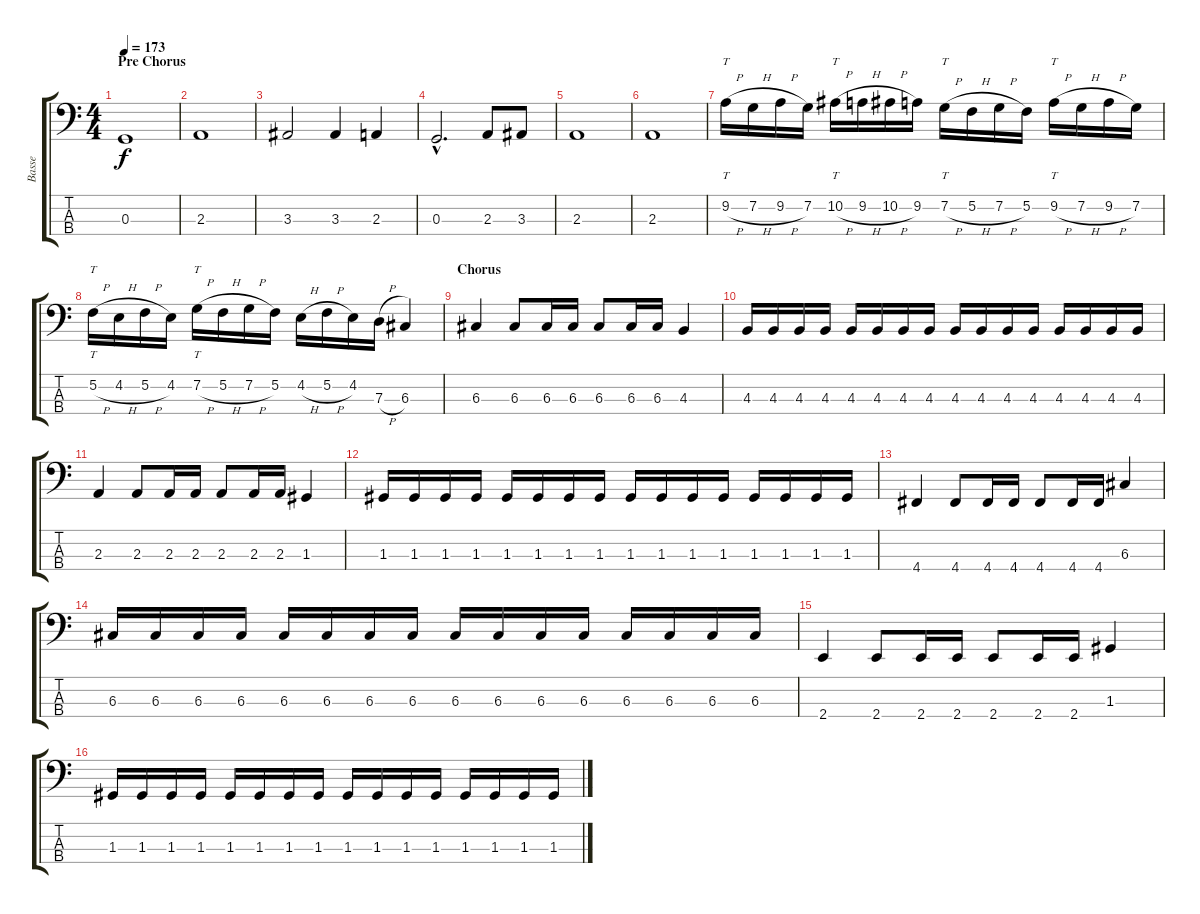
\track ("Basse" "Basse") {instrument electricbassfinger}
\staff {score tabs}
\tuning (F2 C2 G1 D1) {hide}
\ts (4 4)
\section ("" "Pre Chorus")
\tempo 173
\clef f4
\ks c
0.3.1{dy f} |
2.3.1 |
3.3.2 3.3.4 2.3.4 |
0.3{hac}.2{d} 2.3.8 3.3.8 |
2.3.1 |
2.3.1 |
9.2{h}.16{tt} 7.2{h}.16 9.2{h}.16 7.2.16 10.2{h}.16{tt} 9.2{h}.16 10.2{h}.16 9.2.16 7.2{h}.16{tt} 5.2{h}.16 7.2{h}.16 5.2.16 9.2{h}.16{tt} 7.2{h}.16 9.2{h}.16 7.2.16 |
5.2{h}.16{tt} 4.2{h}.16 5.2{h}.16 4.2.16 7.2{h}.16{tt} 5.2{h}.16 7.2{h}.16 5.2.16 4.2{h}.16 5.2{h}.16 4.2.16 7.3{h}.16 6.3.4 |
\section ("" "Chorus")
6.3.4 6.3.8 6.3.16 6.3.16 6.3.8 6.3.16 6.3.16 4.3.4 |
4.3.16 4.3.16 4.3.16 4.3.16 4.3.16 4.3.16 4.3.16 4.3.16 4.3.16 4.3.16 4.3.16 4.3.16 4.3.16 4.3.16 4.3.16 4.3.16 |
2.3.4 2.3.8 2.3.16 2.3.16 2.3.8 2.3.16 2.3.16 1.3.4 |
1.3.16 1.3.16 1.3.16 1.3.16 1.3.16 1.3.16 1.3.16 1.3.16 1.3.16 1.3.16 1.3.16 1.3.16 1.3.16 1.3.16 1.3.16 1.3.16 |
4.4.4 4.4.8 4.4.16 4.4.16 4.4.8 4.4.16 4.4.16 6.3.4 |
6.3.16 6.3.16 6.3.16 6.3.16 6.3.16 6.3.16 6.3.16 6.3.16 6.3.16 6.3.16 6.3.16 6.3.16 6.3.16 6.3.16 6.3.16 6.3.16 |
2.4.4 2.4.8 2.4.16 2.4.16 2.4.8 2.4.16 2.4.16 1.3.4 |
1.3.16 1.3.16 1.3.16 1.3.16 1.3.16 1.3.16 1.3.16 1.3.16 1.3.16 1.3.16 1.3.16 1.3.16 1.3.16 1.3.16 1.3.16 1.3.16
